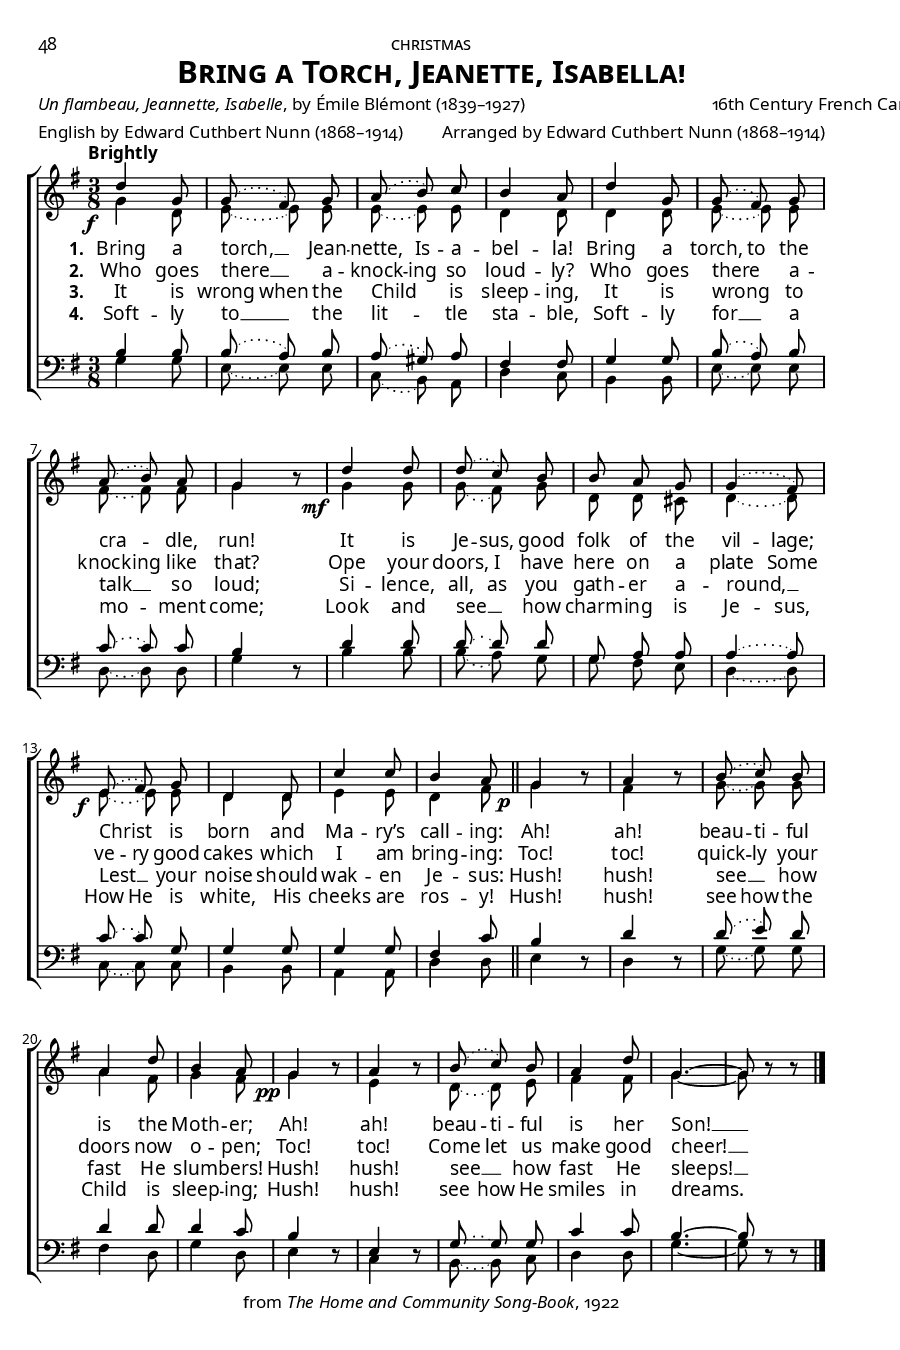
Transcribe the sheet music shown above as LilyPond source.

\version "2.14.2"
\include "util.ly"
\header {
  title = \markup{\override #'(font-name . "Garamond Premier Pro Semibold"){ \abs-fontsize #15 \smallCapsOldStyle"Bring a Torch, Jeanette, Isabella!"}}
  poet = \markup\concat{\italic"Un flambeau, Jeannette, Isabelle" \oldStyleNum", by Émile Blémont (1839–1927)"}
  meter = \markup\oldStyleNum"English by Edward Cuthbert Nunn (1868–1914)"
  composer = \markup\concat{\oldStyleNum"16th Century French Carol"}
  arranger = \markup\oldStyleNum"Arranged by Edward Cuthbert Nunn (1868–1914)"
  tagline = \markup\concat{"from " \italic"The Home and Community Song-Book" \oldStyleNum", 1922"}
}
\paper {
  paper-height = 9\in
  paper-width = 6\in
  indent = 0\in
  %system-system-spacing = #'((basic-distance . 10) (padding . 0))
  system-system-spacing =
    #'((basic-distance . 0)
       (minimum-distance . 0)
       (padding . -5)
       (stretchability . 100))
  ragged-last-bottom = ##f
  ragged-bottom = ##f
  two-sided = ##t
  inner-margin = 0.5\in
  outer-margin = 0.25\in
  top-margin = 0.25\in
  bottom-margin = 0.25\in
  first-page-number = #048
  print-first-page-number = ##t
  headerLine = \markup{\override #'(font-name . "Garamond Premier Pro") \smallCapsOldStyle"christmas"}
  oddHeaderMarkup = \markup\fill-line{
     \override #'(font-name . "Garamond Premier Pro")\abs-fontsize #8.5
     \combine 
        \fill-line{"" \on-the-fly #print-page-number-check-first
        \oldStylePageNum""
        }
        \fill-line{\headerLine}
  }
  evenHeaderMarkup = \markup {
     \override #'(font-name . "Garamond Premier Pro")\abs-fontsize #8.5
     \combine
        \on-the-fly #print-page-number-check-first
        \oldStylePageNum""
        \fill-line{\headerLine}
  }
}
#(set-global-staff-size 15) \paper{ #(define fonts (make-pango-font-tree "GoudyOlSt BT" "Garamond Premier Pro" "Garamond Premier Pro" (/ 15 20))) }
global = {
  \key g \major
  \time 3/8
  %\override DynamicLineSpanner #'staff-padding = #0.0
  %\override DynamicLineSpanner #'Y-extent = #'(0 . 0)
  \slurDotted
  \tieDotted
}

sopMusic = \relative c'' {
  \tempo "Brightly"
  \override DynamicText #'X-offset = #-4
  d4_\f g,8 ||
  \slurDotted g\noBeam( fis\noBeam)  g |
  a\noBeam( b\noBeam) c |
  b4 a8 |
  
  d4 g,8 |
  \slurDotted g\noBeam( fis\noBeam)  g | \break
  a\noBeam( b\noBeam) a |
  g4 b8\rest |
  
  \once\override DynamicText #'X-offset = #-5
  d4_\mf d8 |
  d8\noBeam( c\noBeam) b |
  b\noBeam a\noBeam g | 
  \slurDotted g4( fis8) | \break
  
  \once\override DynamicText #'X-offset = #-3
  e_\f\noBeam( fis\noBeam) g |
  d4 d8 |
  c'4 c8 |
  b4 a8 \bar "||"
  
  g4_\p b8\rest |
  a4 b8\rest | 
  \slurDotted b8\noBeam( c\noBeam) b | \break
  a4 d8 |
  b4 a8 |
  
  g4_\pp b8\rest |
  a4 b8\rest |
  b\noBeam( c\noBeam) b |
  a4 d8 |
  \tieSolid
  g,4.~ |
  g8 b\rest b\rest \bar "|."
}
sopWords = \lyricmode {
  
}

altoMusic = \relative c'' {
  g4 d8 |
  \slurDotted e\noBeam~ e\noBeam e |
  e\noBeam~ e\noBeam e |
  d4 d8 |
  
  d4 d8 |
  \slurDotted e\noBeam~ e\noBeam e |
  
  
  fis8\noBeam~ fis\noBeam fis8 |
  g4 s8 |
  
  g4 g8 |
  g\noBeam( fis\noBeam) g |
  d\noBeam d\noBeam cis |
  d4~ d8 |
  
  
  e8\noBeam~ e\noBeam e |
  d4 d8 |
  e4 e8 |
  d4 fis8 |
  
  g4 s8 |
  fis4 s8 |
  g\noBeam~ g\noBeam g |
  
  
  a4 fis8 |
  g4 fis8 |
  
  g4 s8 |
  e4 s8 |
  d\noBeam~ d\noBeam e |
  fis4 fis8 |
  \tieSolid
  g4.~ |
  g8 s4 \bar "|."
}
altoWords = \lyricmode {
  \dropLyricsV
  \set stanza = #"1. "
  \set ignoreMelismata = ##t
  Bring a torch, __ _ Jean -- nette, Is -- a -- bel -- la!
  Bring a torch, to the cra -- _ dle, run!
  It is Je -- sus, good folk of the vil -- lage;
  Christ _ is born and Ma -- ry’s call -- ing:
  Ah! ah! beau -- ti -- ful is the Moth -- er;
  Ah! ah! beau -- ti -- ful is her Son! __ _
}
altoWordsII = \lyricmode {
  \dropLyricsV
  \set stanza = #"2. "
  \set ignoreMelismata = ##t
  Who goes there __ _ a -- knock -- ing so loud -- ly?
  Who goes there _ a -- knock -- ing like that?
  Ope your doors, I have here on a plate
  Some ve -- ry good cakes which I am bring -- ing:
  Toc! toc! quick -- ly your doors now o -- pen;
  Toc! toc! Come let us make good cheer! __ _
}
altoWordsIII = \lyricmode {
  \dropLyricsV
  \set stanza = #"3. "
  \set ignoreMelismata = ##t
  It is wrong when the Child _ is sleep -- ing,
  It is wrong _ to talk __ _ so loud;
  Si -- lence, all, as you gath -- er a -- round, __ _
  Lest __ _ your noise should wak -- en Je -- sus:
  Hush! hush! see __ _ how fast He slum -- bers!
  Hush! hush! see __ _ how fast He sleeps! __ _
}
altoWordsIV = \lyricmode {
  \dropLyricsV
  \set stanza = #"4. "
  \set ignoreMelismata = ##t
  Soft -- ly to __ _ the lit -- _ tle sta -- ble,
  Soft -- ly for __ _ a mo -- _ ment come;
  Look and see __ _ how charm -- ing is Je -- sus,
  How He is white, His cheeks are ros -- y!
  Hush! hush! see how the Child is sleep -- ing;
  Hush! hush! see how He smiles in dreams.
%8.5x11 __
  _
}

tenorMusic = \relative c' {
  \override DynamicText #'X-offset = #-4
  b4 b8 |
  \slurDotted b8\noBeam( a\noBeam) b |
  a\noBeam( gis\noBeam) a |
  fis4 fis8 |
  
  g4 g8 |
  b8\noBeam( a\noBeam) b |
  
  
  c\noBeam~ c\noBeam c |
  b4 s8 |
  
  d4 d8 |
  d\noBeam~ d\noBeam d\noBeam |
  g,\noBeam a\noBeam a |
  a4~ a8 |
  
  
  c\noBeam~ c\noBeam g |
  g4 g8 |
  g4 g8 |
  fis4 c'8 |
  
  b4 s8 |
  d4 s8 |
  d8\noBeam( e\noBeam) d |
  
  
  d4 d8 |
  d4 c8 |
  
  b4 s8 |
  e,4 s8 |
  g8\noBeam~ g\noBeam g |
  c4 c8 |
  \tieSolid
  b4.~ |
  b8 s4 \bar "|."
  
}
tenorWords = \lyricmode {

}

bassMusic = \relative c' {
  g4 g8 |
  \slurDotted e8\noBeam~ e\noBeam e |
  c\noBeam( b\noBeam) a |
  d4 c8 |
  
  b4 b8 |
  e8\noBeam~ e\noBeam e |
  
  
  d\noBeam~ d\noBeam d |
  g4 d8\rest |
  
  b'4 b8 |
  b\noBeam( a\noBeam) g |
  g\noBeam fis\noBeam e |
  d4~ d8 |
  
  
  c\noBeam~ c\noBeam c |
  b4 b8 |
  a4 a8 |
  d4 d8 |
  
  e4 d8\rest |
  d4 d8\rest |
  g\noBeam~ g\noBeam g |
  
  
  fis4 d8 |
  g4 d8 |
  
  e4 d8\rest |
  c4 d8\rest |
  b\noBeam~ b\noBeam c |
  d4 d8 |
  \tieSolid
  g4.~ |
  g8 d\rest d\rest \bar "|."
}
bassWords = \lyricmode {

}

\score {
  <<
   \new ChoirStaff <<
%    \new Lyrics = sopranos \with { \override VerticalAxisGroup #'nonstaff-relatedstaff-spacing = #'((basic-distance . 1)) }
    \new Staff = women <<
      \new Voice = "sopranos" { \voiceOne << \global \sopMusic >> }
      \new Voice = "altos" { \voiceTwo << \global \altoMusic >> }
    >>
    \new Lyrics \with { alignAboveContext = #"women" \override VerticalAxisGroup #'nonstaff-relatedstaff-spacing = #'((basic-distance . 1))} \lyricsto "sopranos" \sopWords
    \new Lyrics = "altosIV"  \with { alignBelowContext = #"women" 
      %\override VerticalAxisGroup #'nonstaff-relatedstaff-spacing = #'((basic-distance . 1))
      } \lyricsto "sopranos" \altoWordsIV
    \new Lyrics = "altosIII"  \with { alignBelowContext = #"women" 
      %\override VerticalAxisGroup #'nonstaff-relatedstaff-spacing = #'((basic-distance . 1))
      } \lyricsto "sopranos" \altoWordsIII
    \new Lyrics = "altosII"  \with { alignBelowContext = #"women" 
      %\override VerticalAxisGroup #'nonstaff-relatedstaff-spacing = #'((basic-distance . 1))
      } \lyricsto "sopranos" \altoWordsII
    \new Lyrics = "altos"  \with { alignBelowContext = #"women" 
      %\override VerticalAxisGroup #'nonstaff-relatedstaff-spacing = #'((basic-distance . 1))
      } \lyricsto "sopranos" \altoWords
   \new Staff = men <<
      \clef bass
      \new Voice = "tenors" { \voiceOne << \global \tenorMusic >> }
      \new Voice = "basses" { \voiceTwo << \global \bassMusic >> }
    >>
    \new Lyrics \with { alignAboveContext = #"men" \override VerticalAxisGroup #'nonstaff-relatedstaff-spacing = #'((basic-distance . 1)) } \lyricsto "tenors" \tenorWords
    \new Lyrics \with { alignBelowContext = #"men" \override VerticalAxisGroup #'nonstaff-relatedstaff-spacing = #'((basic-distance . 1)) } \lyricsto "basses" \bassWords
  >>
%    \new PianoStaff << \new Staff { \new Voice { \pianoRH } } \new Staff { \clef "bass" \pianoLH } >>
  >>
  \layout {
    \context {
      \Score
      %\override SpacingSpanner #'base-shortest-duration = #(ly:make-moment 1 8)
      %\override SpacingSpanner #'common-shortest-duration = #(ly:make-moment 1 4)
    }
    \context {
      % Remove all empty staves
      % \Staff \RemoveEmptyStaves \override VerticalAxisGroup #'remove-first = ##t
    }
  }
  \midi {
    \tempo 4 = 90
    \set Staff.midiInstrument = "flute"
  
    \context {
      \Voice
      \remove "Dynamic_performer"
    }
  }
}
